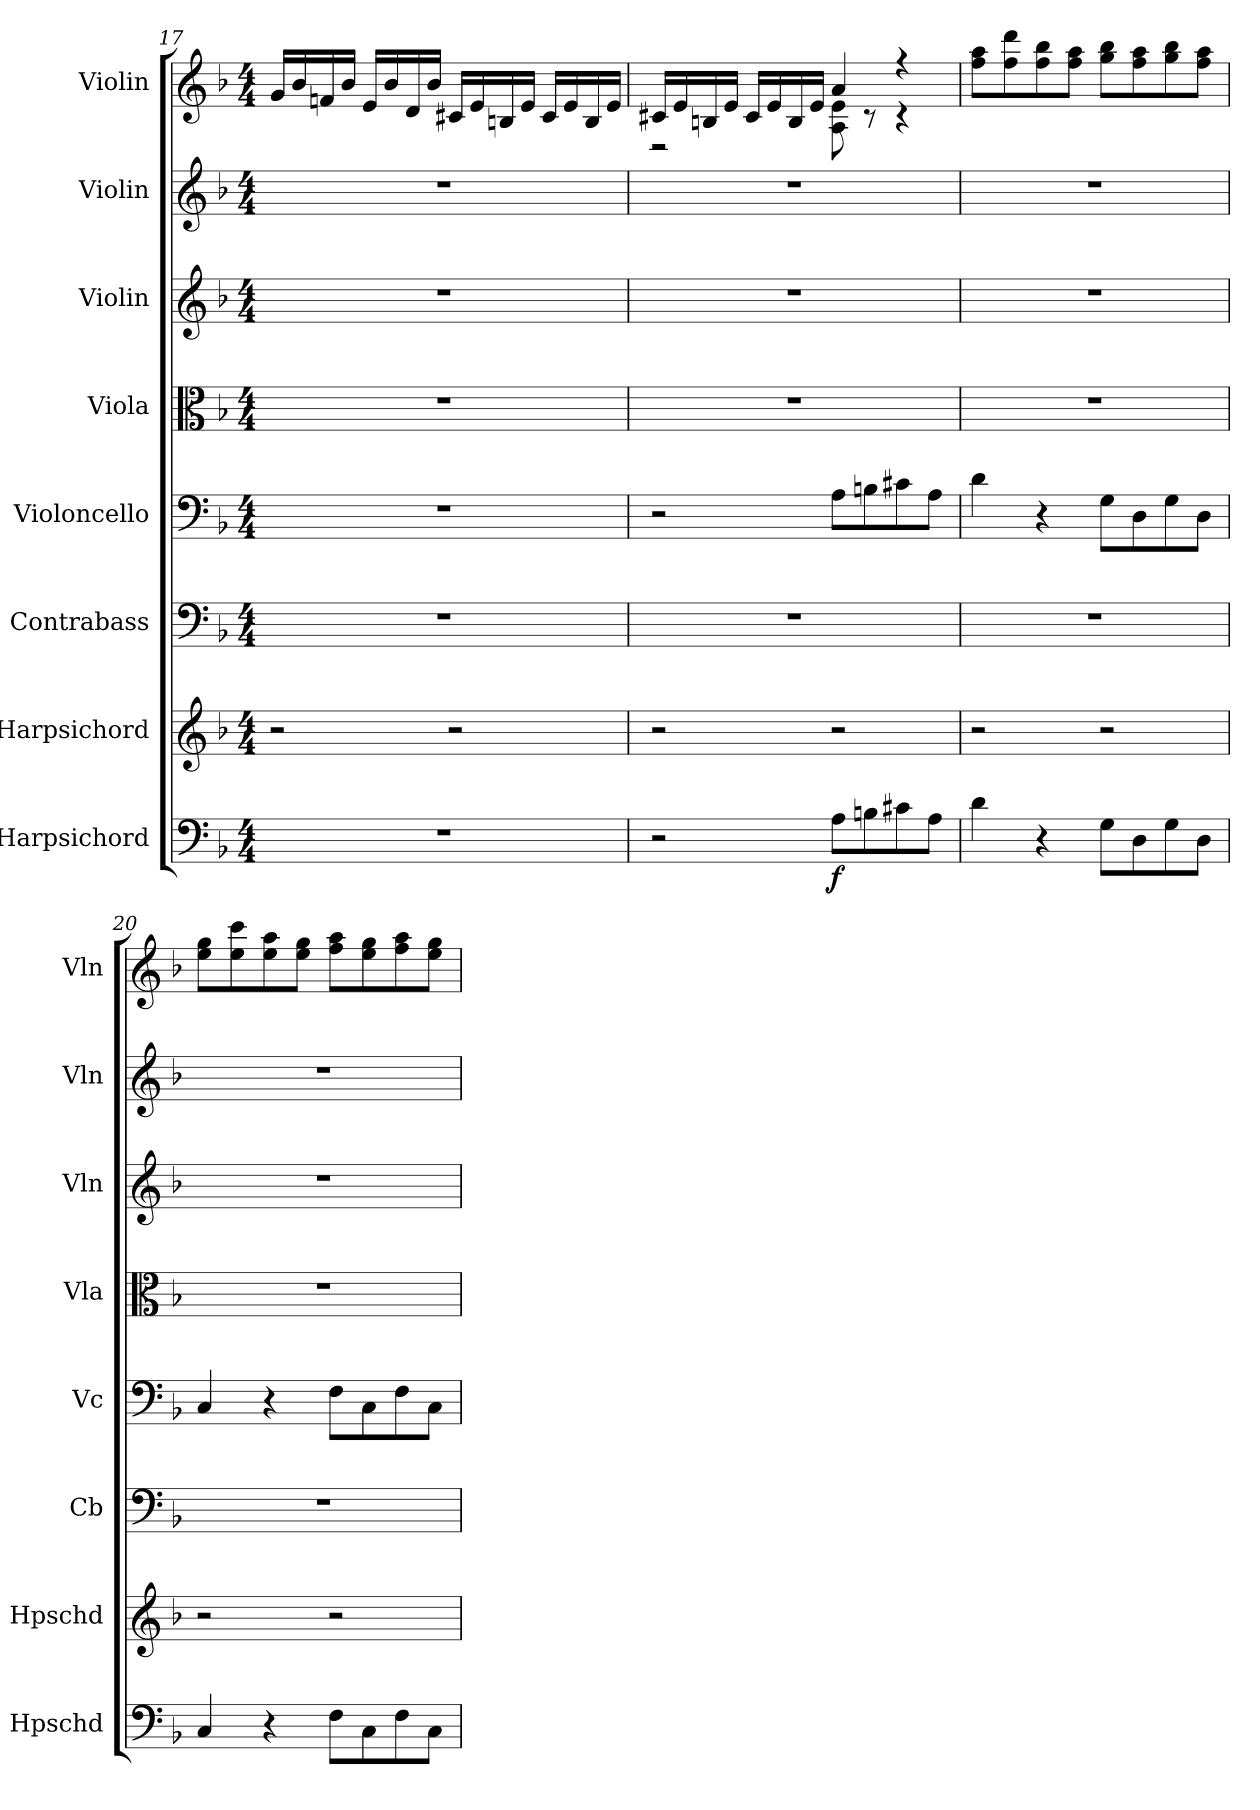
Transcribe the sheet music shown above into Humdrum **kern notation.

**kern	**dynam	**kern	**kern	**kern	**kern	**kern	**kern	**kern
*part8	*part8	*part7	*part6	*part5	*part4	*part3	*part2	*part1
*staff8	*staff8	*staff7	*staff6	*staff5	*staff4	*staff3	*staff2	*staff1
*I"Harpsichord	*	*I"Harpsichord	*I"Contrabass	*I"Violoncello	*I"Viola	*I"Violin	*I"Violin	*I"Violin
*I'Hpschd	*	*I'Hpschd	*I'Cb	*I'Vc	*I'Vla	*I'Vln	*I'Vln	*I'Vln
*clefF4	*	*clefG2	*clefF4	*clefF4	*clefC3	*clefG2	*clefG2	*clefG2
*k[b-]	*	*k[b-]	*k[b-]	*k[b-]	*k[b-]	*k[b-]	*k[b-]	*k[b-]
*M4/4	*	*M4/4	*M4/4	*M4/4	*M4/4	*M4/4	*M4/4	*M4/4
=17	=17	=17	=17	=17	=17	=17	=17	=17
1r	.	2r	1r	1r	1r	1r	1r	16g/LL
.	.	.	.	.	.	.	.	16b-/
.	.	.	.	.	.	.	.	16fn/
.	.	.	.	.	.	.	.	16b-/JJ
.	.	.	.	.	.	.	.	16e/LL
.	.	.	.	.	.	.	.	16b-/
.	.	.	.	.	.	.	.	16d/
.	.	.	.	.	.	.	.	16b-/JJ
.	.	2r	.	.	.	.	.	16c#X/LL
.	.	.	.	.	.	.	.	16e/
.	.	.	.	.	.	.	.	16Bn/
.	.	.	.	.	.	.	.	16e/JJ
.	.	.	.	.	.	.	.	16c#/LL
.	.	.	.	.	.	.	.	16e/
.	.	.	.	.	.	.	.	16B/
.	.	.	.	.	.	.	.	16e/JJ
=18	=18	=18	=18	=18	=18	=18	=18	=18
*	*	*	*	*	*	*	*	*^
2r	.	2r	1r	2r	1r	1r	1r	16c#X/LL	2r
.	.	.	.	.	.	.	.	16e/	.
.	.	.	.	.	.	.	.	16Bn/	.
.	.	.	.	.	.	.	.	16e/JJ	.
.	.	.	.	.	.	.	.	16c#/LL	.
.	.	.	.	.	.	.	.	16e/	.
.	.	.	.	.	.	.	.	16B/	.
.	.	.	.	.	.	.	.	16e/JJ	.
8A\L	f	2r	.	8A\L	.	.	.	4a/	8A\ 8e\
8Bn\	.	.	.	8Bn\	.	.	.	.	8r
8c#X\	.	.	.	8c#X\	.	.	.	4r	4r
8A\J	.	.	.	8A\J	.	.	.	.	.
*	*	*	*	*	*	*	*	*v	*v
=19	=19	=19	=19	=19	=19	=19	=19	=19
4d\	.	2r	1r	4d\	1r	1r	1r	8ff\ 8aa\L
.	.	.	.	.	.	.	.	8ff\ 8ddd\
4r	.	.	.	4r	.	.	.	8ff\ 8bb-\
.	.	.	.	.	.	.	.	8ff\ 8aa\J
8G\L	.	2r	.	8G\L	.	.	.	8gg\ 8bb-\L
8D\	.	.	.	8D\	.	.	.	8ff\ 8aa\
8G\	.	.	.	8G\	.	.	.	8gg\ 8bb-\
8D\J	.	.	.	8D\J	.	.	.	8ff\ 8aa\J
=20	=20	=20	=20	=20	=20	=20	=20	=20
4C/	.	2r	1r	4C/	1r	1r	1r	8ee\ 8gg\L
.	.	.	.	.	.	.	.	8ee\ 8ccc\
4r	.	.	.	4r	.	.	.	8ee\ 8aa\
.	.	.	.	.	.	.	.	8ee\ 8gg\J
8F\L	.	2r	.	8F\L	.	.	.	8ff\ 8aa\L
8C\	.	.	.	8C\	.	.	.	8ee\ 8gg\
8F\	.	.	.	8F\	.	.	.	8ff\ 8aa\
8C\J	.	.	.	8C\J	.	.	.	8ee\ 8gg\J
=	=	=	=	=	=	=	=	=
*-	*-	*-	*-	*-	*-	*-	*-	*-
